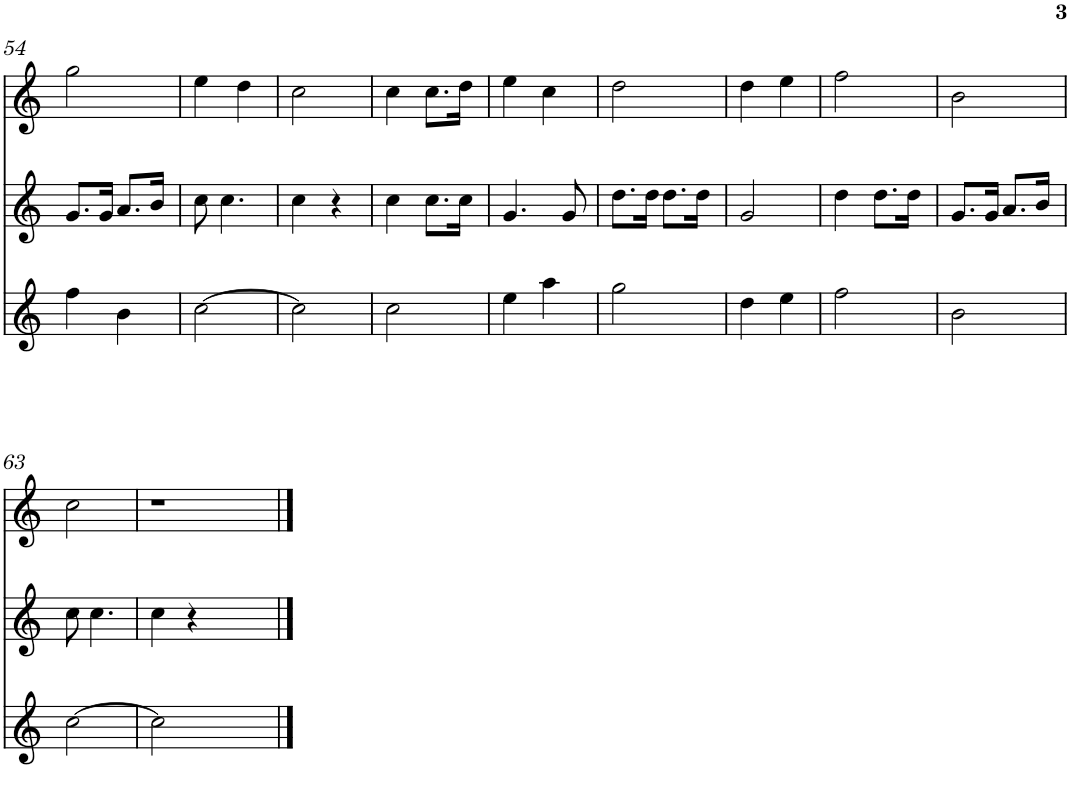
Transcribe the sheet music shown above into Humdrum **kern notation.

**kern	**kern	**kern
*part3	*part2	*part1
*staff3	*staff2	*staff1
*I"Gralla 3	*I"Gralla 2	*I"Gralla 1
!!LO:PB:g=z
*clefG2	*clefG2	*clefG2
*k[]	*k[]	*k[]
*M2/4	*M2/4	*M2/4
=54	=54	=54
4ff\	8.g/L	2gg\
.	16g/Jk	.
4b\	8.a/L	.
.	16b/Jk	.
=55	=55	=55
[2cc\	8cc\	4ee\
.	4.cc\	.
.	.	4dd\
=56	=56	=56
2cc\]	4cc\	2cc\
.	4r	.
=57	=57	=57
2cc\	4cc\	4cc\
.	8.cc\L	8.cc\L
.	16cc\Jk	16dd\Jk
=58	=58	=58
4ee\	4.g/	4ee\
4aa\	.	4cc\
.	8g/	.
=59	=59	=59
2gg\	8.dd\L	2dd\
.	16dd\Jk	.
.	8.dd\L	.
.	16dd\Jk	.
=60	=60	=60
4dd\	2g/	4dd\
4ee\	.	4ee\
=61	=61	=61
2ff\	4dd\	2ff\
.	8.dd\L	.
.	16dd\Jk	.
=62	=62	=62
2b\	8.g/L	2b\
.	16g/Jk	.
.	8.a/L	.
.	16b/Jk	.
!!LO:LB:g=z
=63	=63	=63
[2cc\	8cc\	2cc\
.	4.cc\	.
=64	=64	=64
2cc\]	4cc\	2r
.	4r	.
2ryy	2ryy	2ryy
==	==	==
*-	*-	*-
